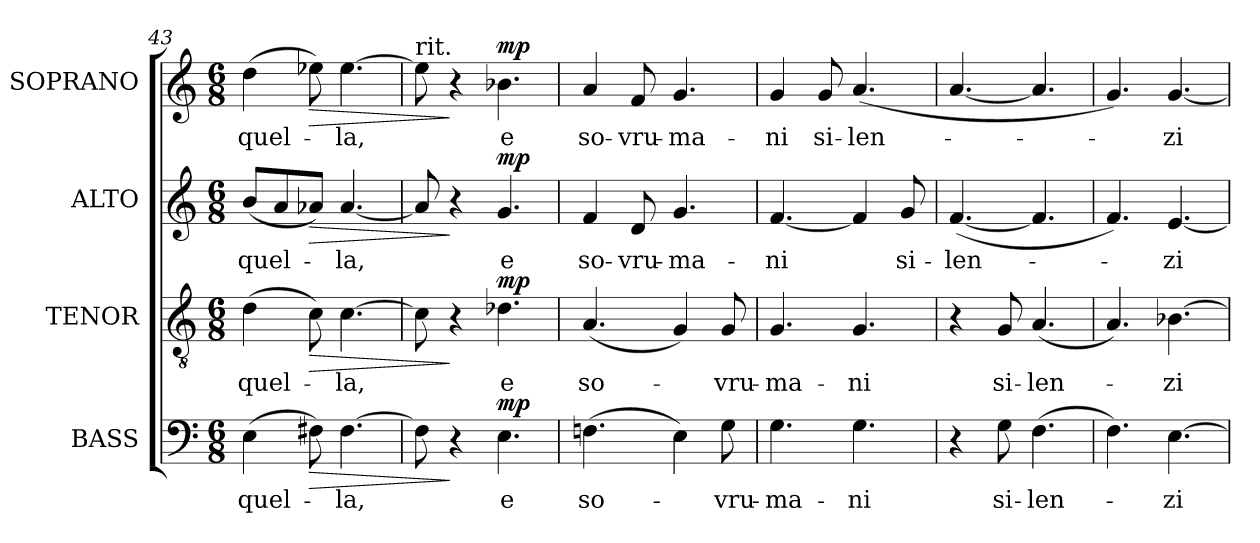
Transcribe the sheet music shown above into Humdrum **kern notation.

**kern	**text	**dynam	**kern	**text	**dynam	**kern	**text	**dynam	**kern	**text	**dynam
*part4	*part4	*part4	*part3	*part3	*part3	*part2	*part2	*part2	*part1	*part1	*part1
*staff4	*staff4	*staff4	*staff3	*staff3	*staff3	*staff2	*staff2	*staff2	*staff1	*staff1	*staff1
*I"BASS	*	*	*I"TENOR	*	*	*I"ALTO	*	*	*I"SOPRANO	*	*
*I'B.	*	*	*I'T.	*	*	*I'A.	*	*	*I'S.	*	*
*clefF4	*	*	*clefGv2	*	*	*clefG2	*	*	*clefG2	*	*
*	*	*	*ITrd7c12	*	*	*	*	*	*	*	*
*k[]	*	*	*k[]	*	*	*k[]	*	*	*k[]	*	*
*C:	*	*	*C:	*	*	*C:	*	*	*C:	*	*
*M6/8	*	*	*M6/8	*	*	*M6/8	*	*	*M6/8	*	*
=43	=43	=43	=43	=43	=43	=43	=43	=43	=43	=43	=43
!	!LO:LY:b:color=#000000	!	!	!	!	!	!	!	!	!	!
!	!	!	!	!LO:LY:b:color=#000000	!	!	!	!	!	!	!
!	!	!	!	!	!	!	!LO:LY:b:color=#000000	!	!	!	!
!	!	!	!	!	!	!	!	!	!	!LO:LY:b:color=#000000	!
(4Ei\	quel-	.	(4Di\	quel-	.	(8bi/L	quel-	.	(4ddi\	quel-	.
.	.	.	.	.	.	8ai/	.	.	.	.	.
!	!	!LO:HP:b	!	!	!LO:HP:b	!	!	!LO:HP:b	!	!	!LO:HP:b
8F#Xi\)	.	>	8Ci\)	.	>	8a-Xi/J)	.	>	8ee-Xi\)	.	>
!	!LO:LY:b:color=#000000	!	!	!	!	!	!	!	!	!	!
!	!	!	!	!LO:LY:b:color=#000000	!	!	!	!	!	!	!
!	!	!	!	!	!	!	!LO:LY:b:color=#000000	!	!	!	!
!	!	!	!	!	!	!	!	!	!	!LO:LY:b:color=#000000	!
[>4.F#i\	-la,	.	[>4.Ci\	-la,	.	[<4.a-i/	-la,	.	[>4.ee-i\	-la,	.
=44	=44	=44	=44	=44	=44	=44	=44	=44	=44	=44	=44
!	!	!	!	!	!	!	!	!	!LO:TX:t=rit.	!	!
8F#i\]	.	.	8Ci\]	.	.	8a-i/]	.	.	8ee-i\]	.	.
4r	.	]	4r	.	]	4r	.	]	4r	.	]
!	!LO:LY:b:color=#000000	!	!	!	!	!	!	!	!	!	!
!	!	!	!	!LO:LY:b:color=#000000	!	!	!	!	!	!	!
!	!	!	!	!	!	!	!LO:LY:b:color=#000000	!	!	!	!
!	!	!	!	!	!	!	!	!	!	!LO:LY:b:color=#000000	!
4.Ei\	e	mp	4.D-Xi\	e	mp	4.gi/	e	mp	4.b-Xi\	e	mp
=45	=45	=45	=45	=45	=45	=45	=45	=45	=45	=45	=45
!	!LO:LY:b:color=#000000	!	!	!	!	!	!	!	!	!	!
!	!	!	!	!LO:LY:b:color=#000000	!	!	!	!	!	!	!
!	!	!	!	!	!	!	!LO:LY:b:color=#000000	!	!	!	!
!	!	!	!	!	!	!	!	!	!	!LO:LY:b:color=#000000	!
(4.Fni\	so-	.	(4.AAi/	so-	.	4fi/	so-	.	4ai/	so-	.
!	!	!	!	!	!	!	!LO:LY:b:color=#000000	!	!	!	!
!	!	!	!	!	!	!	!	!	!	!LO:LY:b:color=#000000	!
.	.	.	.	.	.	8di/	-vru-	.	8fi/	-vru-	.
!	!	!	!	!	!	!	!LO:LY:b:color=#000000	!	!	!	!
!	!	!	!	!	!	!	!	!	!	!LO:LY:b:color=#000000	!
4Ei\)	.	.	4GGi/)	.	.	4.gi/	-ma-	.	4.gi/	-ma-	.
!	!LO:LY:b:color=#000000	!	!	!	!	!	!	!	!	!	!
!	!	!	!	!LO:LY:b:color=#000000	!	!	!	!	!	!	!
8Gi\	-vru-	.	8GGi/	-vru-	.	.	.	.	.	.	.
!!LO:LB:g=z
=46	=46	=46	=46	=46	=46	=46	=46	=46	=46	=46	=46
!	!LO:LY:b:color=#000000	!	!	!	!	!	!	!	!	!	!
!	!	!	!	!LO:LY:b:color=#000000	!	!	!	!	!	!	!
!	!	!	!	!	!	!	!LO:LY:b:color=#000000	!	!	!	!
!	!	!	!	!	!	!	!	!	!	!LO:LY:b:color=#000000	!
4.Gi\	-ma-	.	4.GGi/	-ma-	.	[<4.fi/	-ni	.	4gi/	-ni	.
!	!	!	!	!	!	!	!	!	!	!LO:LY:b:color=#000000	!
.	.	.	.	.	.	.	.	.	8gi/	si-	.
!	!LO:LY:b:color=#000000	!	!	!	!	!	!	!	!	!	!
!	!	!	!	!LO:LY:b:color=#000000	!	!	!	!	!	!	!
!	!	!	!	!	!	!	!	!	!	!LO:LY:b:color=#000000	!
4.Gi\	-ni	.	4.GGi/	-ni	.	4fi/]	.	.	(4.ai/	-len-	.
!	!	!	!	!	!	!	!LO:LY:b:color=#000000	!	!	!	!
.	.	.	.	.	.	8gi/	si-	.	.	.	.
=47	=47	=47	=47	=47	=47	=47	=47	=47	=47	=47	=47
!	!	!	!	!	!	!	!LO:LY:b:color=#000000	!	!	!	!
4r	.	.	4r	.	.	([<4.fi/	-len-	.	[<4.ai/	.	.
!	!LO:LY:b:color=#000000	!	!	!	!	!	!	!	!	!	!
!	!	!	!	!LO:LY:b:color=#000000	!	!	!	!	!	!	!
8Gi\	si-	.	8GGi/	si-	.	.	.	.	.	.	.
!	!LO:LY:b:color=#000000	!	!	!	!	!	!	!	!	!	!
!	!	!	!	!LO:LY:b:color=#000000	!	!	!	!	!	!	!
(4.Fi\	-len-	.	(4.AAi/	-len-	.	4.fi/]	.	.	4.ai/]	.	.
=48	=48	=48	=48	=48	=48	=48	=48	=48	=48	=48	=48
4.Fi\)	.	.	4.AAi/)	.	.	4.fi/)	.	.	4.gi/)	.	.
!	!LO:LY:b:color=#000000	!	!	!	!	!	!	!	!	!	!
!	!	!	!	!LO:LY:b:color=#000000	!	!	!	!	!	!	!
!	!	!	!	!	!	!	!LO:LY:b:color=#000000	!	!	!	!
!	!	!	!	!	!	!	!	!	!	!LO:LY:b:color=#000000	!
[>4.Ei\	-zi	.	[>4.BB-Xi\	-zi	.	[<4.ei/	-zi	.	[<4.gi/	-zi	.
=	=	=	=	=	=	=	=	=	=	=	=
*-	*-	*-	*-	*-	*-	*-	*-	*-	*-	*-	*-
